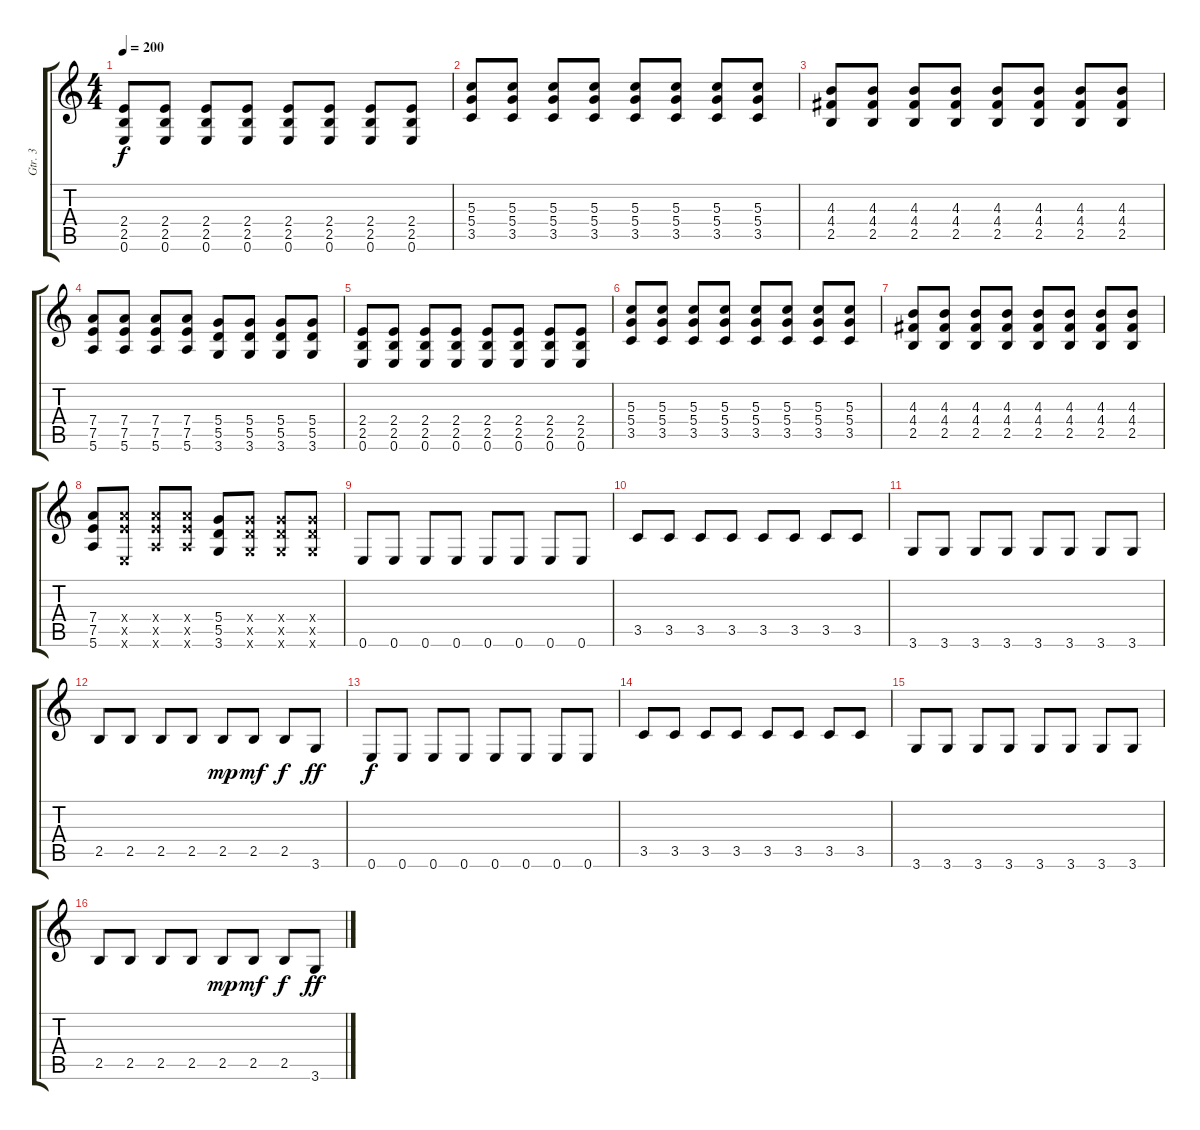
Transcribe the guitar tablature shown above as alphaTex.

\track ("Gtr. 3" "Gtr. 3") {instrument distortionguitar}
\staff {score tabs}
\tuning (E4 B3 G3 D3 A2 E2) {hide}
\ts (4 4)
\tempo 200
\clef g2
\ks c
(2.4 2.5 0.6).8{dy f} (2.4 2.5 0.6).8 (2.4 2.5 0.6).8 (2.4 2.5 0.6).8 (2.4 2.5 0.6).8 (2.4 2.5 0.6).8 (2.4 2.5 0.6).8 (2.4 2.5 0.6).8 |
(5.3 5.4 3.5).8 (5.3 5.4 3.5).8 (5.3 5.4 3.5).8 (5.3 5.4 3.5).8 (5.3 5.4 3.5).8 (5.3 5.4 3.5).8 (5.3 5.4 3.5).8 (5.3 5.4 3.5).8 |
(4.3 4.4 2.5).8 (4.3 4.4 2.5).8 (4.3 4.4 2.5).8 (4.3 4.4 2.5).8 (4.3 4.4 2.5).8 (4.3 4.4 2.5).8 (4.3 4.4 2.5).8 (4.3 4.4 2.5).8 |
(7.4 7.5 5.6).8 (7.4 7.5 5.6).8 (7.4 7.5 5.6).8 (7.4 7.5 5.6).8 (5.4 5.5 3.6).8 (5.4 5.5 3.6).8 (5.4 5.5 3.6).8 (5.4 5.5 3.6).8 |
(2.4 2.5 0.6).8 (2.4 2.5 0.6).8 (2.4 2.5 0.6).8 (2.4 2.5 0.6).8 (2.4 2.5 0.6).8 (2.4 2.5 0.6).8 (2.4 2.5 0.6).8 (2.4 2.5 0.6).8 |
(5.3 5.4 3.5).8 (5.3 5.4 3.5).8 (5.3 5.4 3.5).8 (5.3 5.4 3.5).8 (5.3 5.4 3.5).8 (5.3 5.4 3.5).8 (5.3 5.4 3.5).8 (5.3 5.4 3.5).8 |
(4.3 4.4 2.5).8 (4.3 4.4 2.5).8 (4.3 4.4 2.5).8 (4.3 4.4 2.5).8 (4.3 4.4 2.5).8 (4.3 4.4 2.5).8 (4.3 4.4 2.5).8 (4.3 4.4 2.5).8 |
(7.4 7.5 5.6).8 (7.4{x} 7.5{x} 0.6{x}).8 (7.4{x} 7.5{x} 5.6{x}).8 (7.4{x} 7.5{x} 5.6{x}).8 (5.4 5.5 3.6).8 (5.4{x} 5.5{x} 3.6{x}).8 (5.4{x} 5.5{x} 3.6{x}).8 (5.4{x} 5.5{x} 3.6{x}).8 |
0.6.8{instrument electricguitarmuted} 0.6.8 0.6.8 0.6.8 0.6.8 0.6.8 0.6.8 0.6.8 |
3.5.8 3.5.8 3.5.8 3.5.8 3.5.8 3.5.8 3.5.8 3.5.8 |
3.6.8 3.6.8 3.6.8 3.6.8 3.6.8 3.6.8 3.6.8 3.6.8 |
2.5.8 2.5.8 2.5.8 2.5.8 2.5.8{dy mp} 2.5.8{dy mf} 2.5.8{dy f} 3.6.8{dy ff} |
0.6.8{dy f} 0.6.8 0.6.8 0.6.8 0.6.8 0.6.8 0.6.8 0.6.8 |
3.5.8 3.5.8 3.5.8 3.5.8 3.5.8 3.5.8 3.5.8 3.5.8 |
3.6.8 3.6.8 3.6.8 3.6.8 3.6.8 3.6.8 3.6.8 3.6.8 |
2.5.8 2.5.8 2.5.8 2.5.8 2.5.8{dy mp instrument distortionguitar} 2.5.8{dy mf} 2.5.8{dy f} 3.6.8{dy ff}
